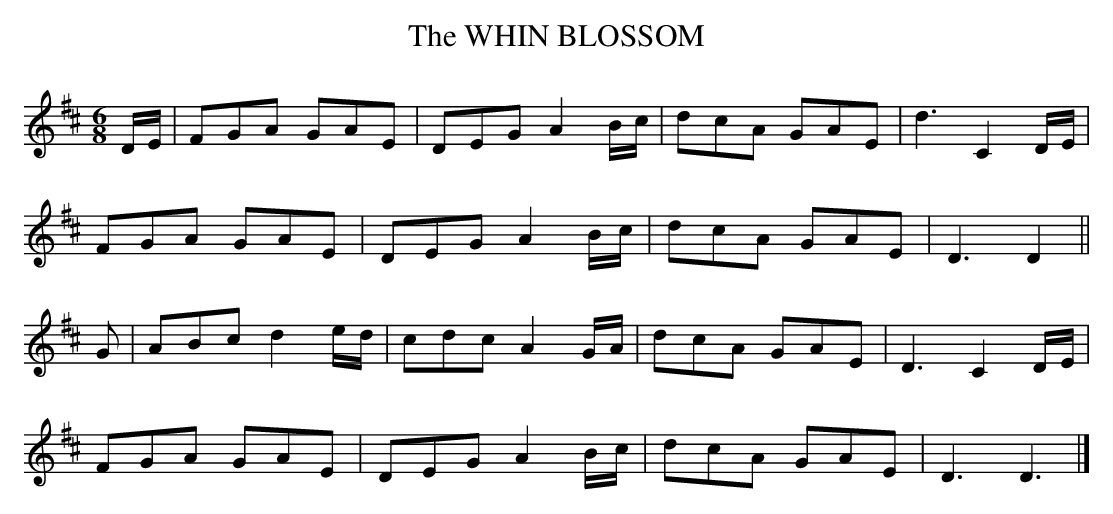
X:1
T:WHIN BLOSSOM, The
Y:"gracefully"
M:6/8
L:1/8
K:D
D/E/|FGA GAE|DEG A2B/c/|dcA GAE|d3 C2D/E/|
FGA GAE|DEG A2B/c/|dcA GAE|D3D2||
G|ABc d2e/d/|cdc A2G/A/|dcA GAE|D3C2D/E/|
FGA GAE|DEG A2B/c/|dcA GAE|D3D3|]
